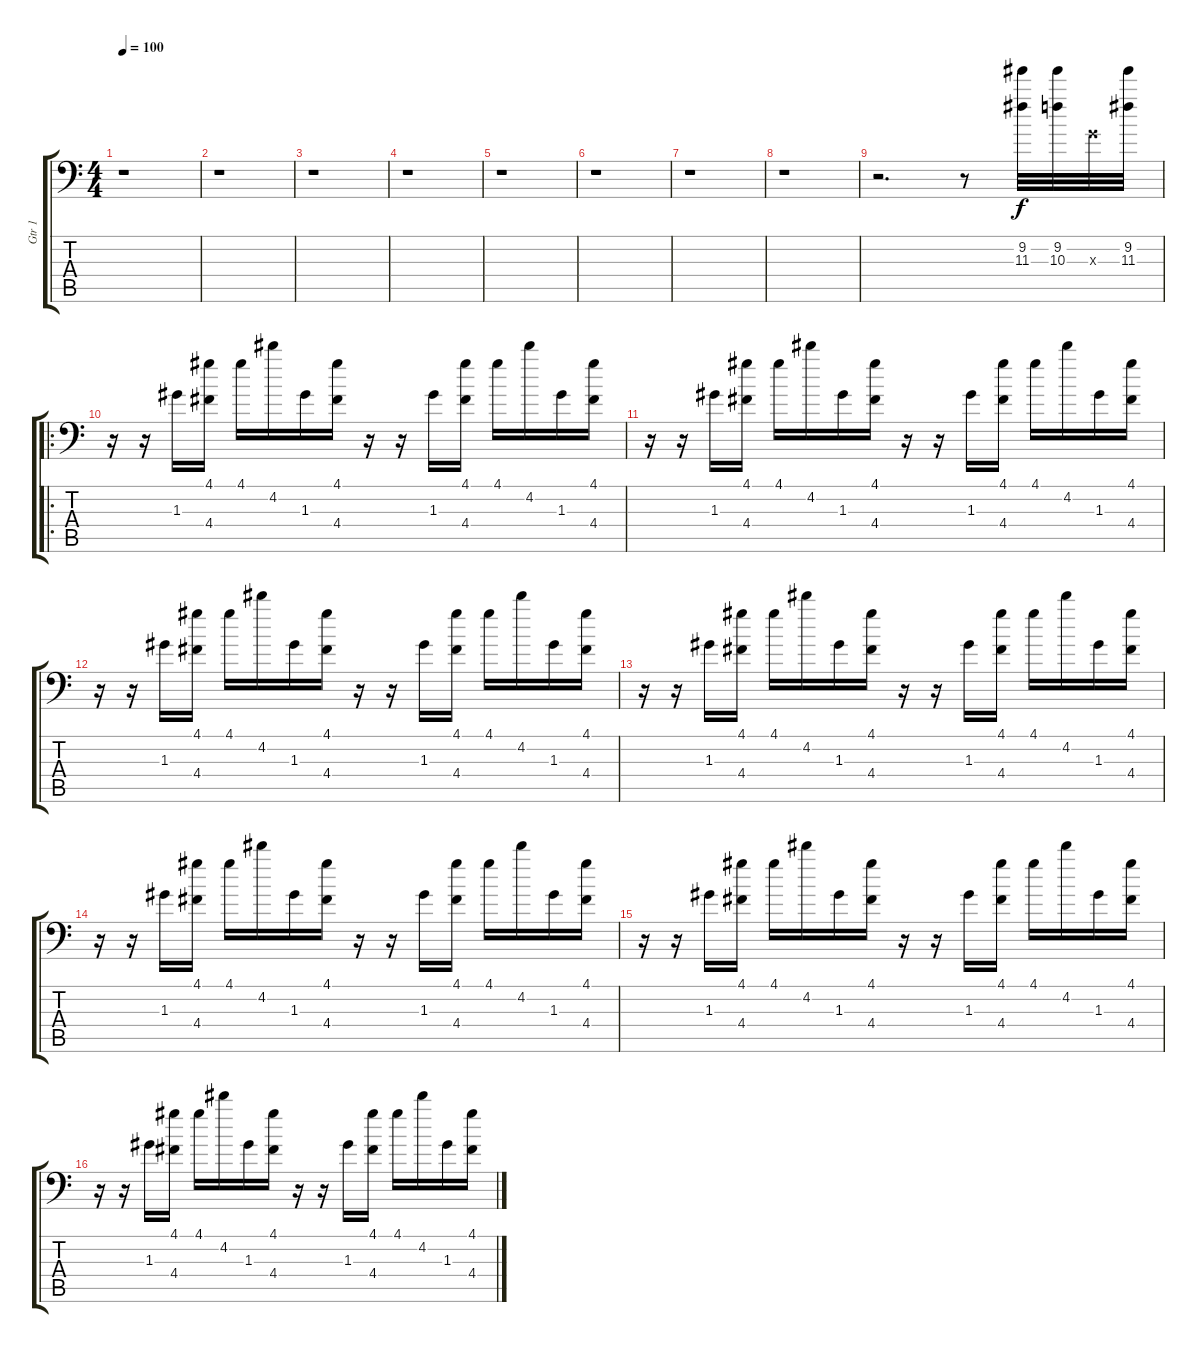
\track ("Gtr 1" "Gtr 1") {instrument distortionguitar}
\staff {score tabs}
\tuning (E4 B4 G3 D3 A1 D1) {hide}
\ts (4 4)
\tempo 100
\clef f4
\ks c
r.1{dy f} |
r.1 |
r.1 |
r.1 |
r.1 |
r.1 |
r.1 |
r.1 |
r.2{d} r.8 (9.2 11.3).32 (9.2 10.3).32 0.3{x}.32 (9.2 11.3).32 |
\ro
r.16{volume 11 balance 13} r.16 1.3.16 (4.1 4.4).16 4.1.16 4.2.16 1.3.16 (4.1 4.4).16 r.16 r.16 1.3.16 (4.1 4.4).16 4.1.16 4.2.16 1.3.16 (4.1 4.4).16 |
r.16 r.16 1.3.16 (4.1 4.4).16 4.1.16 4.2.16 1.3.16 (4.1 4.4).16 r.16 r.16 1.3.16 (4.1 4.4).16 4.1.16 4.2.16 1.3.16 (4.1 4.4).16 |
r.16 r.16 1.3.16 (4.1 4.4).16 4.1.16 4.2.16 1.3.16 (4.1 4.4).16 r.16 r.16 1.3.16 (4.1 4.4).16 4.1.16 4.2.16 1.3.16 (4.1 4.4).16 |
r.16 r.16 1.3.16 (4.1 4.4).16 4.1.16 4.2.16 1.3.16 (4.1 4.4).16 r.16 r.16 1.3.16 (4.1 4.4).16 4.1.16 4.2.16 1.3.16 (4.1 4.4).16 |
r.16 r.16 1.3.16 (4.1 4.4).16 4.1.16 4.2.16 1.3.16 (4.1 4.4).16 r.16 r.16 1.3.16 (4.1 4.4).16 4.1.16 4.2.16 1.3.16 (4.1 4.4).16 |
r.16 r.16 1.3.16 (4.1 4.4).16 4.1.16 4.2.16 1.3.16 (4.1 4.4).16 r.16 r.16 1.3.16 (4.1 4.4).16 4.1.16 4.2.16 1.3.16 (4.1 4.4).16 |
r.16 r.16 1.3.16 (4.1 4.4).16 4.1.16 4.2.16 1.3.16 (4.1 4.4).16 r.16 r.16 1.3.16 (4.1 4.4).16 4.1.16 4.2.16 1.3.16 (4.1 4.4).16
